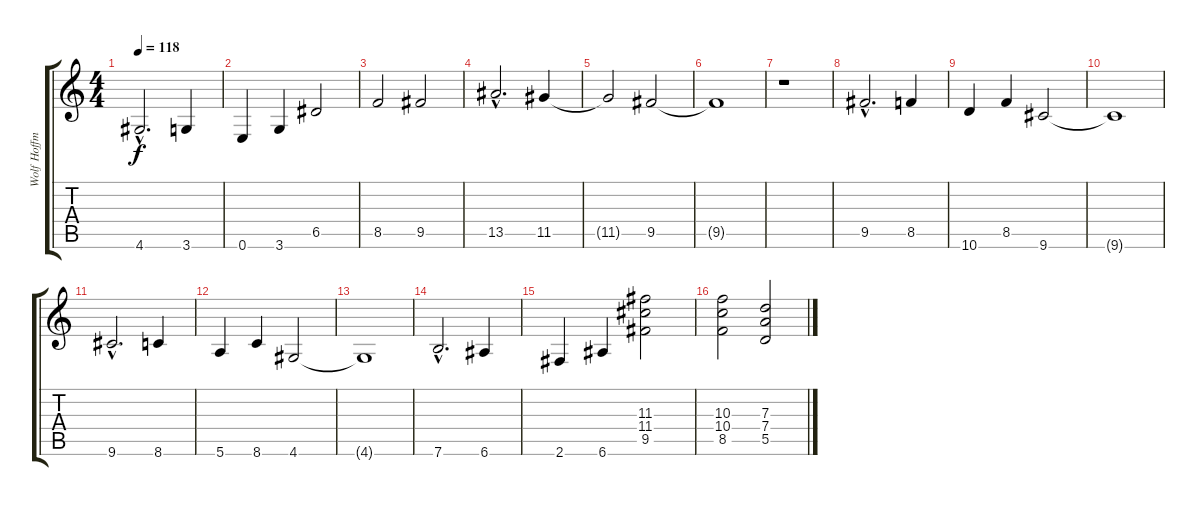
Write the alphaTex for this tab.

\track ("Wolf Hoffmann" "Wolf Hoffm") {instrument overdrivenguitar}
\staff {score tabs}
\tuning (E4 B3 G3 D3 A2 E2) {hide}
\ts (4 4)
\tempo 118
\clef g2
\ks c
4.6{hac}.2{d dy f} 3.6.4 |
0.6.4 3.6.4 6.5.2 |
8.5.2 9.5.2 |
13.5{hac}.2{d} 11.5.4 |
11.5{t}.2 9.5.2 |
9.5{t}.1 |
r.1 |
9.5{hac}.2{d} 8.5.4 |
10.6.4 8.5.4 9.6.2 |
9.6{t}.1 |
9.6{hac}.2{d} 8.6.4 |
5.6.4 8.6.4 4.6.2 |
4.6{t}.1 |
7.6{hac}.2{d} 6.6.4 |
2.6.4 6.6.4 (11.3 11.4 9.5).2 |
(10.3 10.4 8.5).2 (7.3 7.4 5.5).2
